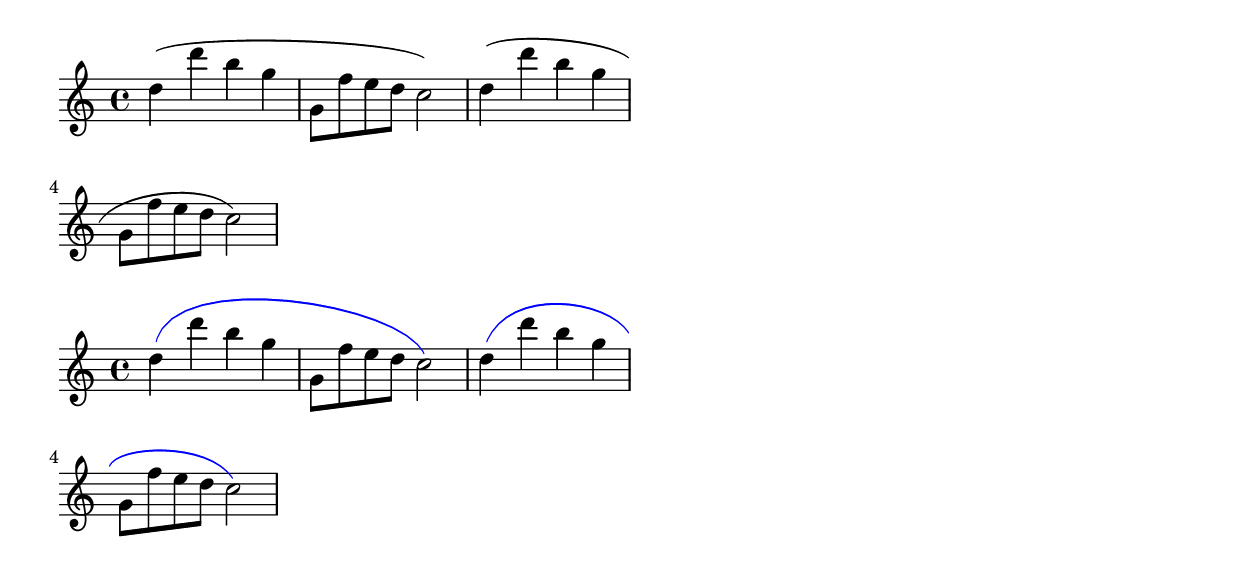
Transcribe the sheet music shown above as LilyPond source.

\version "2.19.21"

\header {
  texidoc = "The control points of a broken or unbroken slur may be offset by
@code{\\shape}.  The blue slurs are modified from the default slurs shown first."
}

\layout {
  indent = 0
  ragged-right = ##t
}

% unmodified
\relative {
  d''4( d' b g
  g,8 f' e d c2)
  d4( d' b g
  \break
  g,8 f' e d c2)
}

% modified
\relative c'' {
  \override Slur.color = #blue
  \shape #'((0 . -2) (-1 . 3.5) (0.5 . 0.5) (0 . -2.5)) Slur
  d4( d' b g g,8  f' e d c2)
  \shape #'(
   ((0 . -2.5) (0 . 1.5) (0 . 1) (0 . -0.5))
   ((1 . 2.5) (0 . 1.5) (0 . 1) (0 . 0))
  ) Slur
  d4( d' b g
  \break
  g,8 f' e d c2)
}
